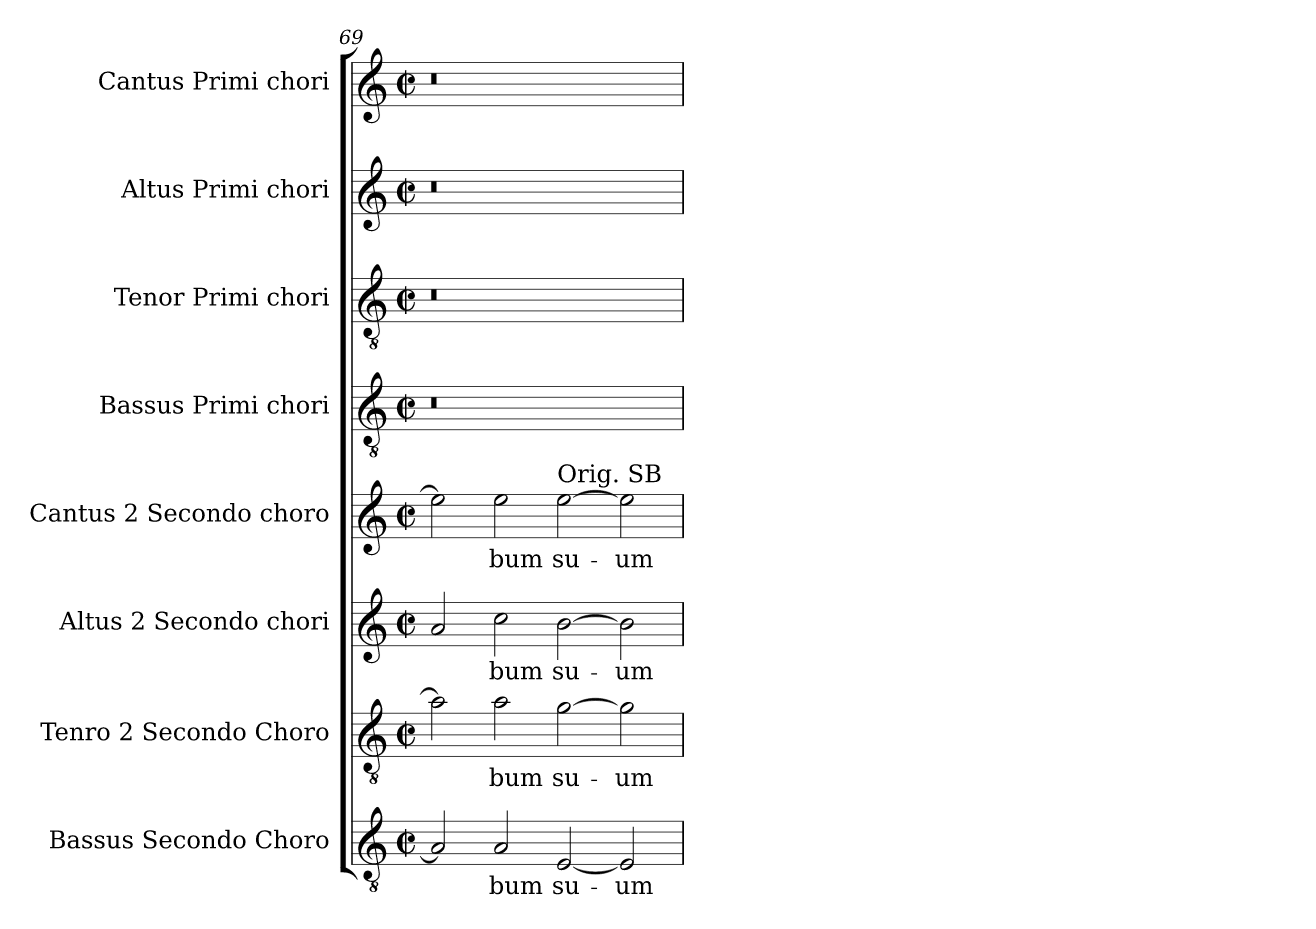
**kern	**text	**kern	**text	**kern	**text	**kern	**text	**kern	**kern	**kern	**kern
*part8	*part8	*part7	*part7	*part6	*part6	*part5	*part5	*part4	*part3	*part2	*part1
*staff8	*staff8	*staff7	*staff7	*staff6	*staff6	*staff5	*staff5	*staff4	*staff3	*staff2	*staff1
*I"Bassus  Secondo Choro	*	*I"Tenro 2  Secondo Choro	*	*I"Altus 2  Secondo chori	*	*I"Cantus 2  Secondo choro	*	*I"Bassus  Primi chori	*I"Tenor  Primi chori	*I"Altus  Primi chori	*I"Cantus  Primi chori
*I'Ch	*	*I'Ch	*	*I'Ch	*	*I'Ch	*	*I'Ch	*I'Ch	*I'Ch	*I'Ch
*clefGv2	*	*clefGv2	*	*clefG2	*	*clefG2	*	*clefGv2	*clefGv2	*clefG2	*clefG2
*M2/2	*	*M2/2	*	*M2/2	*	*M2/2	*	*M2/2	*M2/2	*M2/2	*M2/2
*met(c|)	*	*met(c|)	*	*met(c|)	*	*met(c|)	*	*met(c|)	*met(c|)	*met(c|)	*met(c|)
=69	=69	=69	=69	=69	=69	=69	=69	=69	=69	=69	=69
2A/]	.	2a\]	.	2a/	.	2ee\]	.	0r	0r	0r	0r
!	!LO:LY:b:cj	!	!LO:LY:b:cj	!	!LO:LY:b:cj	!	!LO:LY:b:cj	!	!	!	!
2A/	-bum	2a\	-bum	2cc\	-bum	2ee\	-bum	.	.	.	.
!	!	!	!	!	!	!LO:TX:a:t=Orig. SB	!	!	!	!	!
!	!LO:LY:b:cj	!	!LO:LY:b:cj	!	!LO:LY:b:cj	!	!LO:LY:b:cj	!	!	!	!
[<2E/	su-	[>2g\	su-	[>2b\	su-	[>2ee\	su-	.	.	.	.
!	!LO:LY:b:cj	!	!LO:LY:b:cj	!	!LO:LY:b:cj	!	!LO:LY:b:cj	!	!	!	!
2E/]	-um	2g\]	-um	2b\]	-um	2ee\]	-um	.	.	.	.
=	=	=	=	=	=	=	=	=	=	=	=
*-	*-	*-	*-	*-	*-	*-	*-	*-	*-	*-	*-
